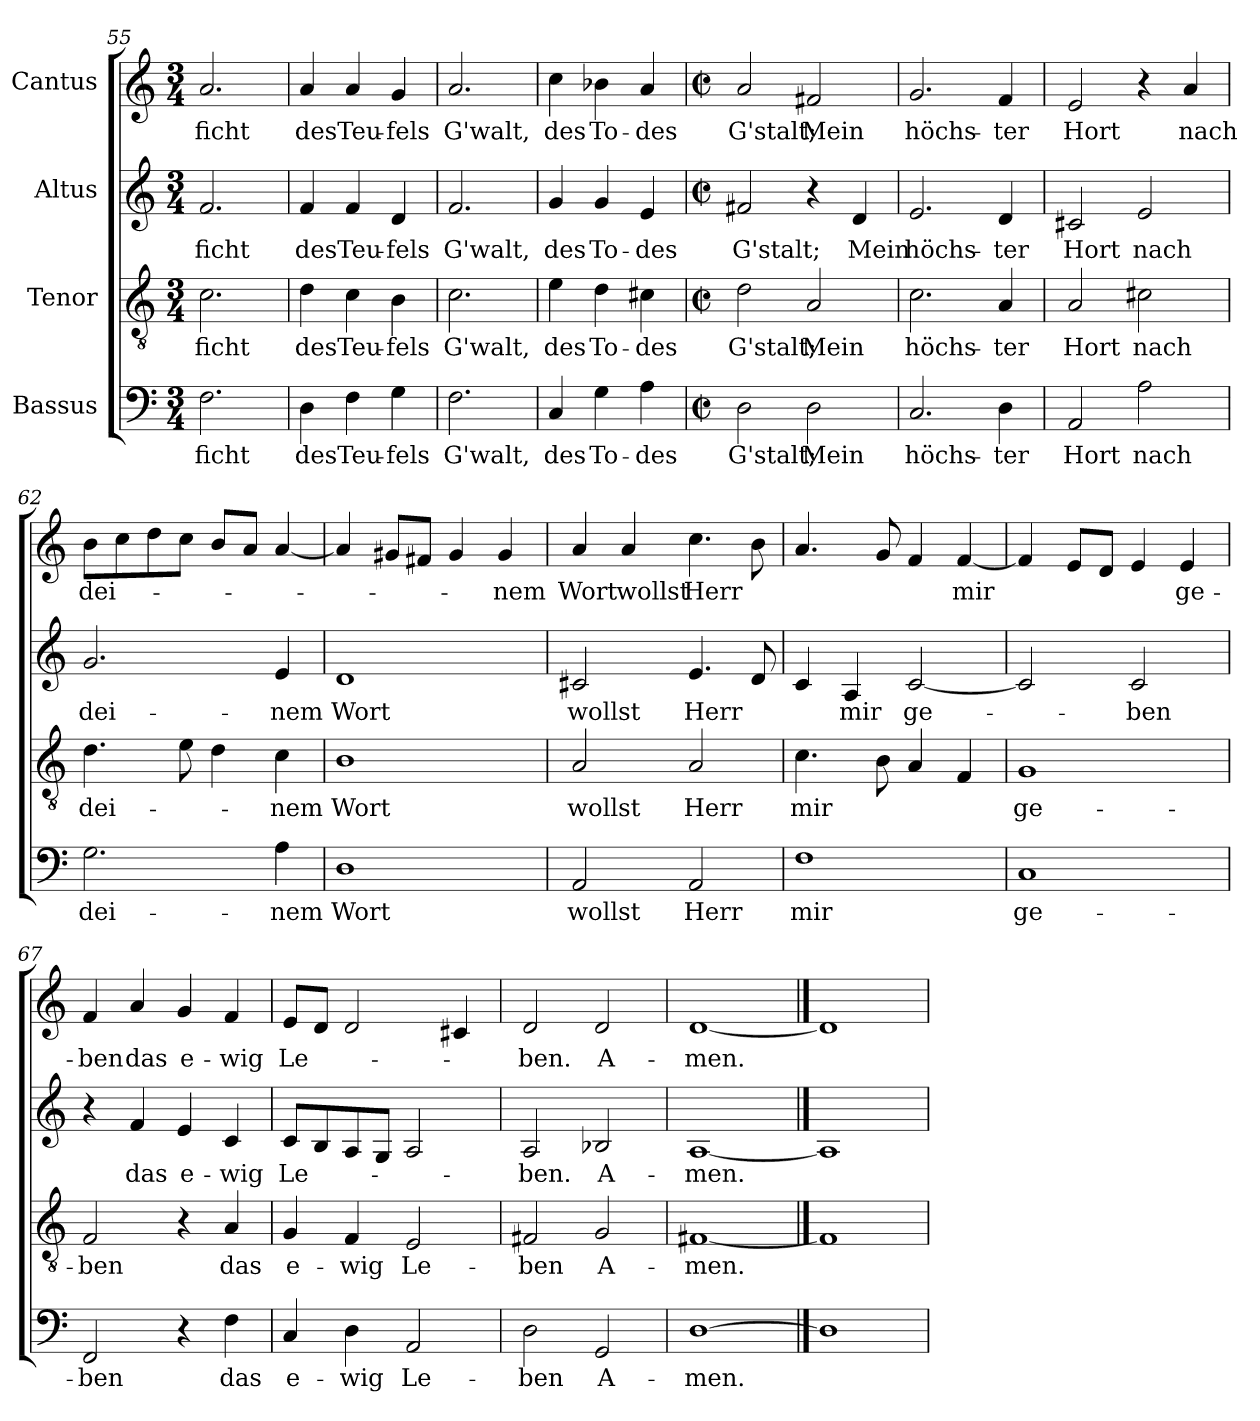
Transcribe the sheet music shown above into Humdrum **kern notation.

**kern	**text	**kern	**text	**kern	**text	**kern	**text
*part4	*part4	*part3	*part3	*part2	*part2	*part1	*part1
*staff4	*staff4	*staff3	*staff3	*staff2	*staff2	*staff1	*staff1
*I"Bassus	*	*I"Tenor	*	*I"Altus	*	*I"Cantus	*
*clefF4	*	*clefGv2	*	*clefG2	*	*clefG2	*
*k[]	*	*k[]	*	*k[]	*	*k[]	*
*M3/4	*	*M3/4	*	*M3/4	*	*M3/4	*
=55	=55	=55	=55	=55	=55	=55	=55
!	!LO:LY:b	!	!LO:LY:b	!	!LO:LY:b	!	!LO:LY:b
2.F\	-ficht	2.c\	-ficht	2.f/	-ficht	2.a/	-ficht
=56	=56	=56	=56	=56	=56	=56	=56
!	!LO:LY:b	!	!LO:LY:b	!	!LO:LY:b	!	!LO:LY:b
4D\	des	4d\	des	4f/	des	4a/	des
!	!LO:LY:b	!	!LO:LY:b	!	!LO:LY:b	!	!LO:LY:b
4F\	Teu-	4c\	Teu-	4f/	Teu-	4a/	Teu-
!	!LO:LY:b	!	!LO:LY:b	!	!LO:LY:b	!	!LO:LY:b
4G\	-fels	4B\	-fels	4d/	-fels	4g/	-fels
=57	=57	=57	=57	=57	=57	=57	=57
!	!LO:LY:b	!	!LO:LY:b	!	!LO:LY:b	!	!LO:LY:b
2.F\	G'walt,	2.c\	G'walt,	2.f/	G'walt,	2.a/	G'walt,
=58	=58	=58	=58	=58	=58	=58	=58
!	!LO:LY:b	!	!LO:LY:b	!	!LO:LY:b	!	!LO:LY:b
4C/	des	4e\	des	4g/	des	4cc\	des
!	!LO:LY:b	!	!LO:LY:b	!	!LO:LY:b	!	!LO:LY:b
4G\	To-	4d\	To-	4g/	To-	4b-X\	To-
!	!LO:LY:b	!	!LO:LY:b	!	!LO:LY:b	!	!LO:LY:b
4A\	-des	4c#X\	-des	4e/	-des	4a/	-des
!!LO:PB:g=z
=59	=59	=59	=59	=59	=59	=59	=59
*M2/2	*	*M2/2	*	*M2/2	*	*M2/2	*
*met(c|)	*	*met(c|)	*	*met(c|)	*	*met(c|)	*
!	!LO:LY:b	!	!LO:LY:b	!	!LO:LY:b	!	!LO:LY:b
2D\	G'stalt;	2d\	G'stalt;	2f#X/	G'stalt;	2a/	G'stalt;
!	!LO:LY:b	!	!LO:LY:b	!	!	!	!LO:LY:b
2D\	Mein	2A/	Mein	4r	.	2f#X/	Mein
!	!	!	!	!	!LO:LY:b	!	!
.	.	.	.	4d/	Mein	.	.
=60	=60	=60	=60	=60	=60	=60	=60
!	!LO:LY:b	!	!LO:LY:b	!	!LO:LY:b	!	!LO:LY:b
2.C/	höchs-	2.c\	höchs-	2.e/	höchs-	2.g/	höchs-
!	!LO:LY:b	!	!LO:LY:b	!	!LO:LY:b	!	!LO:LY:b
4D\	-ter	4A/	-ter	4d/	-ter	4f/	-ter
=61	=61	=61	=61	=61	=61	=61	=61
!	!LO:LY:b	!	!LO:LY:b	!	!LO:LY:b	!	!LO:LY:b
2AA/	Hort	2A/	Hort	2c#X/	Hort	2e/	Hort
!	!LO:LY:b	!	!LO:LY:b	!	!LO:LY:b	!	!
2A\	nach	2c#X\	nach	2e/	nach	4r	.
!	!	!	!	!	!	!	!LO:LY:b
.	.	.	.	.	.	4a/	nach
=62	=62	=62	=62	=62	=62	=62	=62
!	!LO:LY:b	!	!LO:LY:b	!	!LO:LY:b	!	!LO:LY:b
2.G\	dei-	4.d\	dei-	2.g/	dei-	8b\L	dei-
.	.	.	.	.	.	8cc\	.
.	.	.	.	.	.	8dd\	.
.	.	8e\	.	.	.	8cc\J	.
.	.	4d\	.	.	.	8b/L	.
.	.	.	.	.	.	8a/J	.
!	!LO:LY:b	!	!LO:LY:b	!	!LO:LY:b	!	!
4A\	-nem	4c\	-nem	4e/	-nem	[4a/	.
!!LO:LB:g=z
=63	=63	=63	=63	=63	=63	=63	=63
!	!LO:LY:b	!	!LO:LY:b	!	!LO:LY:b	!	!
1D	Wort	1B	Wort	1d	Wort	4a/]	.
.	.	.	.	.	.	8g#X/L	.
.	.	.	.	.	.	8f#X/J	.
.	.	.	.	.	.	4g#/	.
!	!	!	!	!	!	!	!LO:LY:b
.	.	.	.	.	.	4g#/	-nem
=64	=64	=64	=64	=64	=64	=64	=64
!	!LO:LY:b	!	!LO:LY:b	!	!LO:LY:b	!	!LO:LY:b
2AA/	wollst	2A/	wollst	2c#X/	wollst	4a/	Wort
!	!	!	!	!	!	!	!LO:LY:b
.	.	.	.	.	.	4a/	wollst
!	!LO:LY:b	!	!LO:LY:b	!	!LO:LY:b	!	!LO:LY:b
2AA/	Herr	2A/	Herr	4.e/	Herr	4.cc\	Herr
.	.	.	.	8d/	.	8b\	.
=65	=65	=65	=65	=65	=65	=65	=65
!	!LO:LY:b	!	!LO:LY:b	!	!	!	!
1F	mir	4.c\	mir	4c/	.	4.a/	.
!	!	!	!	!	!LO:LY:b	!	!
.	.	.	.	4A/	mir	.	.
.	.	8B\	.	.	.	8g/	.
!	!	!	!	!	!LO:LY:b	!	!
.	.	4A/	.	[2c/	ge-	4f/	.
!	!	!	!	!	!	!	!LO:LY:b
.	.	4F/	.	.	.	[4f/	mir
=66	=66	=66	=66	=66	=66	=66	=66
!	!LO:LY:b	!	!LO:LY:b	!	!	!	!
1C	ge-	1G	ge-	2c/]	.	4f/]	.
.	.	.	.	.	.	8e/L	.
.	.	.	.	.	.	8d/J	.
!	!	!	!	!	!LO:LY:b	!	!
.	.	.	.	2c/	-ben	4e/	.
!	!	!	!	!	!	!	!LO:LY:b
.	.	.	.	.	.	4e/	ge-
!!LO:LB:g=z
=67	=67	=67	=67	=67	=67	=67	=67
!	!LO:LY:b	!	!LO:LY:b	!	!	!	!LO:LY:b
2FF/	-ben	2F/	-ben	4r	.	4f/	-ben
!	!	!	!	!	!LO:LY:b	!	!LO:LY:b
.	.	.	.	4f/	das	4a/	das
!	!	!	!	!	!LO:LY:b	!	!LO:LY:b
4r	.	4r	.	4e/	e-	4g/	e-
!	!LO:LY:b	!	!LO:LY:b	!	!LO:LY:b	!	!LO:LY:b
4F\	das	4A/	das	4c/	-wig	4f/	wig
=68	=68	=68	=68	=68	=68	=68	=68
!	!LO:LY:b	!	!LO:LY:b	!	!LO:LY:b	!	!LO:LY:b
4C/	e-	4G/	e-	8c/L	Le-	8e/L	Le-
.	.	.	.	8B/	.	8d/J	.
!	!LO:LY:b	!	!LO:LY:b	!	!	!	!
4D\	-wig	4F/	-wig	8A/	.	2d/	.
.	.	.	.	8G/J	.	.	.
!	!LO:LY:b	!	!LO:LY:b	!	!	!	!
2AA/	Le-	2E/	Le-	2A/	.	.	.
.	.	.	.	.	.	4c#X/	.
=69	=69	=69	=69	=69	=69	=69	=69
!	!LO:LY:b	!	!LO:LY:b	!	!LO:LY:b	!	!LO:LY:b
2D\	-ben	2F#X/	-ben	2A/	-ben.	2d/	-ben.
!	!LO:LY:b	!	!LO:LY:b	!	!LO:LY:b	!	!LO:LY:b
2GG/	A-	2G/	A-	2B-X/	A-	2d/	A-
=70	=70	=70	=70	=70	=70	=70	=70
!	!LO:LY:b	!	!LO:LY:b	!	!LO:LY:b	!	!LO:LY:b
[1D	-men.	[1F#X	-men.	[1A	-men.	[1d	-men.
==71	==71	==71	==71	==71	==71	==71	==71
1D]	.	1F#]	.	1A]	.	1d]	.
=	=	=	=	=	=	=	=
*-	*-	*-	*-	*-	*-	*-	*-
